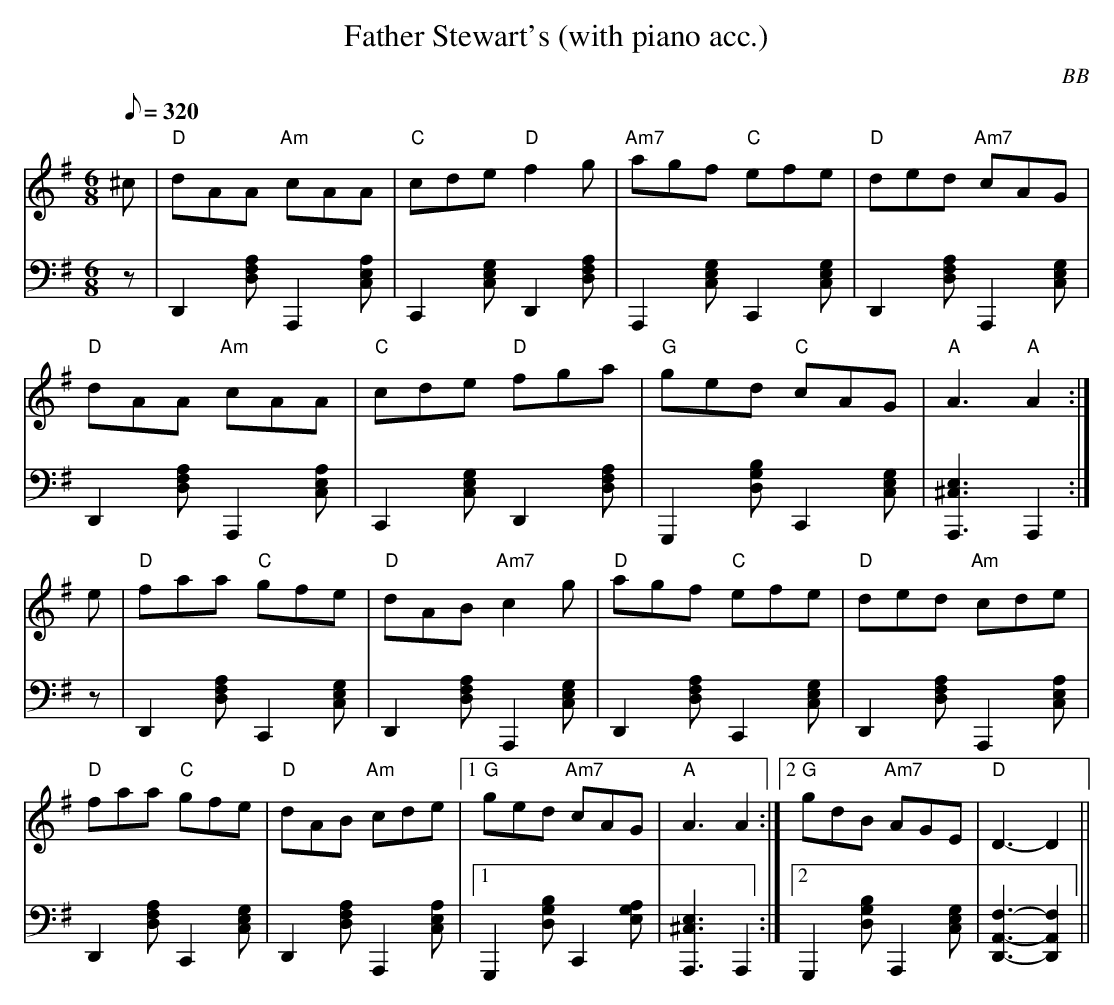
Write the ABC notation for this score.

X:1
T: Father Stewart's (with piano acc.)
C: BB
Q: 1/8=320
M: 6/8
L: 1/8
V: 1 program 1 40 %fiddle
V: 2 volume=70 clef=bass m=D program 1 01
K: Dmix
[V:1] ^c | "D"dAA "Am"cAA | "C"cde "D"f2 g | "Am7"agf "C"efe | "D"ded "Am7"cAG |
[V:2] z|D,2[AFD]A,,2[AEC]|C,2[CGE]D,2[AFD]|A,,2[ECG]C,2[CGE]|D,2[AFD]A,,2[ECG]|
[V:1] "D"dAA "Am"cAA | "C"cde "D"fga | "G"ged "C"cAG | "A"A3 "A"A2 :|
[V:2] D,2[AFD]A,,2[AEC]|C,2[CGE]D,2[AFD]|G,,2[GDB]C,2[CGE]|[A,,3^C3E3] A,,2 :|
[V:1] e|"D"faa "C"gfe | "D"dAB "Am7"c2 g | "D"agf "C"efe | "D"ded "Am"cde |
[V:2] z|D,2[AFD]C,2[CGE]|D,2[AFD]A,,2[CGE]|D,2[AFD]C,2[CGE]|D,2[AFD]A,,2[CAE]|
[V:1] "D"faa "C"gfe | "D"dAB "Am"cde |1 "G"ged "Am7"cAG |"A"A3 A2 :|2\
"G"gdB "Am7"AGE |"D"D3-D2||
[V:2] D,2[AFD]C,2[CGE]|D,2[AFD]A,,2[CAE]|1 G,,2[GBD]C,2[AEG]|[A,,3^C3E3] A,,2 :|2\
G,,2[GDB]A,,2[GEC]|[D,3-F3-A,3-][D,2F2A,2]||
